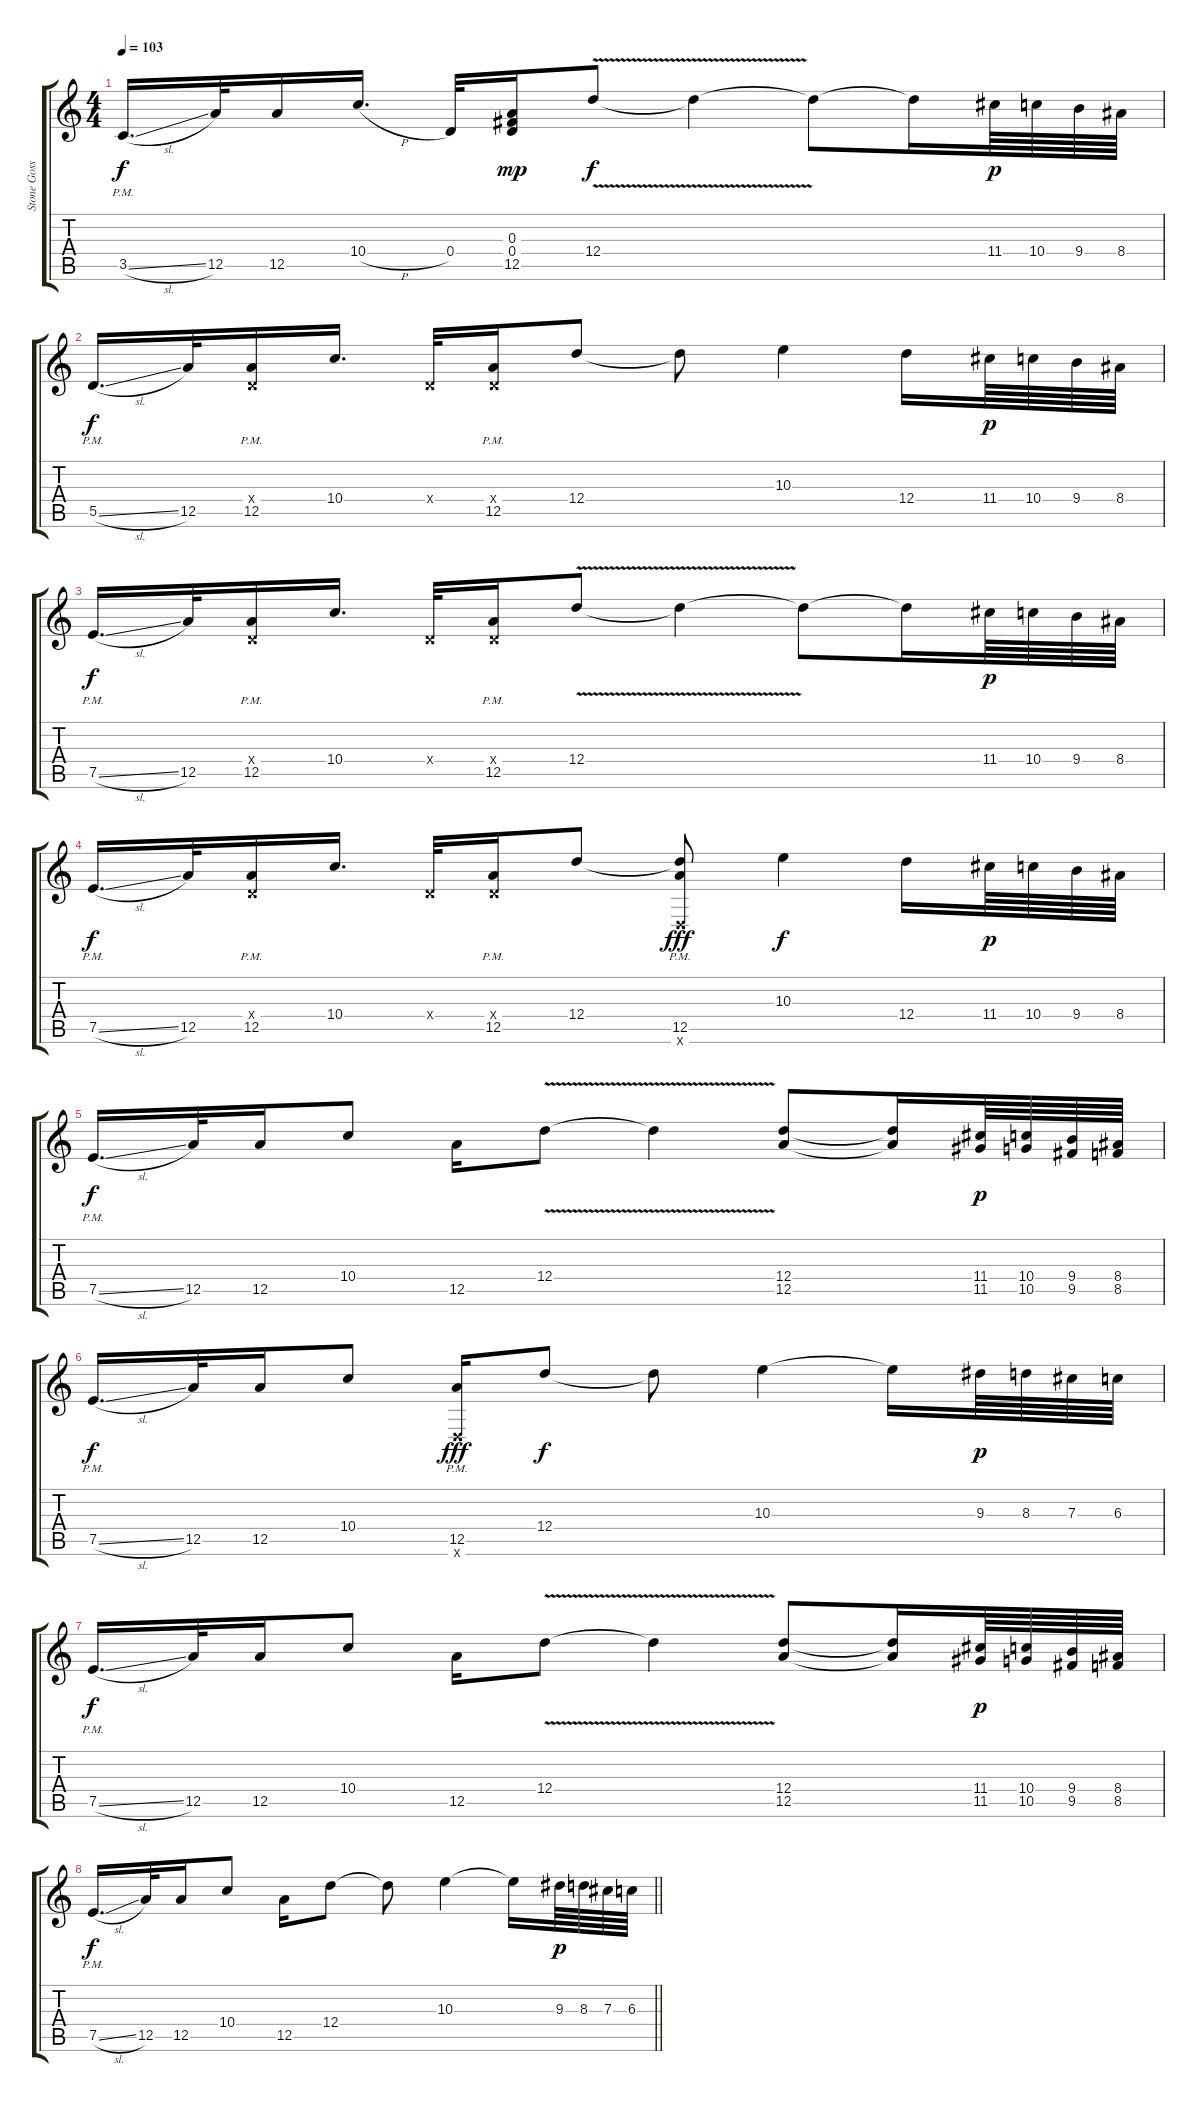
\track ("Stone Gossard" "Stone Goss") {instrument distortionguitar}
\staff {score tabs}
\tuning (D4 A3 Gb3 D3 A2 D2) {hide}
\ts (4 4)
\tempo 103
\clef g2
\ks c
3.5{sl pm}.16{d dy f instrument distortionguitar} 12.5.32 12.5.16 10.4{h}.16{d} 0.4.32 (0.3 0.4 12.5).16{dy mp} 12.4{v}.8{dy f} 12.4{t}.4 12.4{t}.8 12.4{t}.16 11.4.64{dy p} 10.4.64 9.4.64 8.4.64 |
5.5{sl pm}.16{d dy f} 12.5.32 (0.4{x} 12.5{pm}).16 10.4.16{d} 0.4{x}.32 (0.4{x} 12.5{pm}).16 12.4.8 12.4{t}.8 10.3.4 12.4.16 11.4.64{dy p} 10.4.64 9.4.64 8.4.64 |
7.5{sl pm}.16{d dy f} 12.5.32 (0.4{x} 12.5{pm}).16 10.4.16{d} 0.4{x}.32 (0.4{x} 12.5{pm}).16 12.4{v}.8 12.4{t}.4 12.4{t}.8 12.4{t}.16 11.4.64{dy p} 10.4.64 9.4.64 8.4.64 |
7.5{sl pm}.16{d dy f} 12.5.32 (0.4{x} 12.5{pm}).16 10.4.16{d} 0.4{x}.32 (0.4{x} 12.5{pm}).16 12.4.8 (12.4{t} 12.5{pm} 0.6{x}).8{dy fff} 10.3.4{dy f} 12.4.16 11.4.64{dy p} 10.4.64 9.4.64 8.4.64 |
7.5{sl pm}.16{d dy f} 12.5.32 12.5.16 10.4.8 12.5.16 12.4{v}.8 12.4{t}.4 (12.4 12.5).8 (12.4{t} 12.5{t}).16 (11.4 11.5).64{dy p} (10.4 10.5).64 (9.4 9.5).64 (8.4 8.5).64 |
7.5{sl pm}.16{d dy f} 12.5.32 12.5.16 10.4.8 (12.5{pm} 0.6{x}).16{dy fff} 12.4.8{dy f} 12.4{t}.8 10.3.4 10.3{t}.16 9.3.64{dy p} 8.3.64 7.3.64 6.3.64 |
7.5{sl pm}.16{d dy f} 12.5.32 12.5.16 10.4.8 12.5.16 12.4{v}.8 12.4{t}.4 (12.4 12.5).8 (12.4{t} 12.5{t}).16 (11.4 11.5).64{dy p} (10.4 10.5).64 (9.4 9.5).64 (8.4 8.5).64 |
\barLineRight lightlight
7.5{sl pm}.16{d dy f} 12.5.32 12.5.16 10.4.8 12.5.16 12.4.8 12.4{t}.8 10.3.4 10.3{t}.16 9.3.64{dy p} 8.3.64 7.3.64 6.3.64
